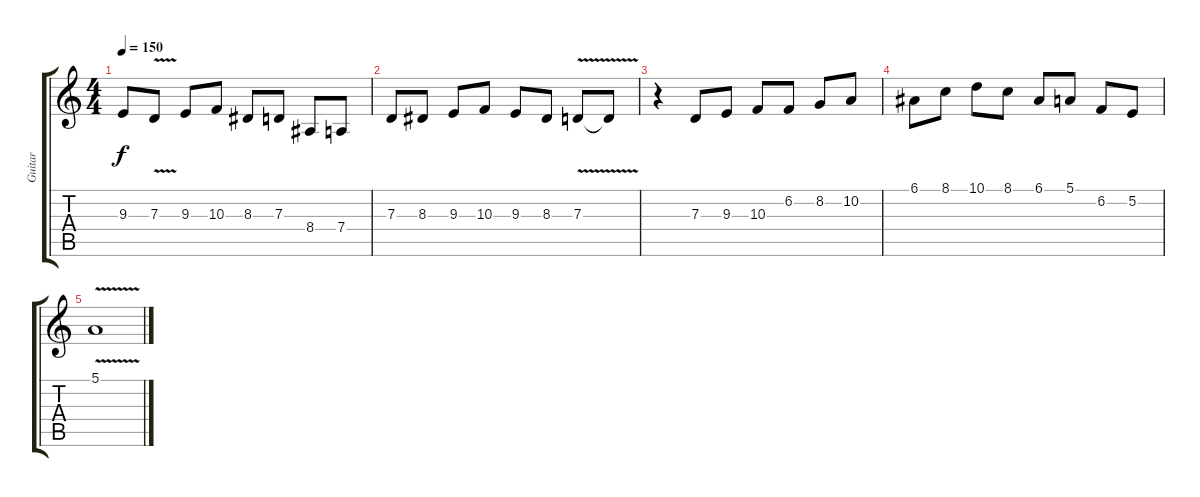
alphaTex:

\track ("Guitar" "Guitar") {instrument fx1rain}
\staff {score tabs}
\tuning (E4 B3 G3 D3 A2 E2) {hide}
\ts (4 4)
\tempo 150
\clef g2
\ks c
9.3.8{dy f} 7.3{v}.8 9.3.8 10.3.8 8.3.8 7.3.8 8.4.8 7.4.8 |
7.3.8 8.3.8 9.3.8 10.3.8 9.3.8 8.3.8 7.3{v}.8 7.3{t}.8 |
r.4 7.3.8 9.3.8 10.3.8 6.2.8 8.2.8 10.2.8 |
6.1.8 8.1.8 10.1.8 8.1.8 6.1.8 5.1.8 6.2.8 5.2.8 |
5.1{v}.1
